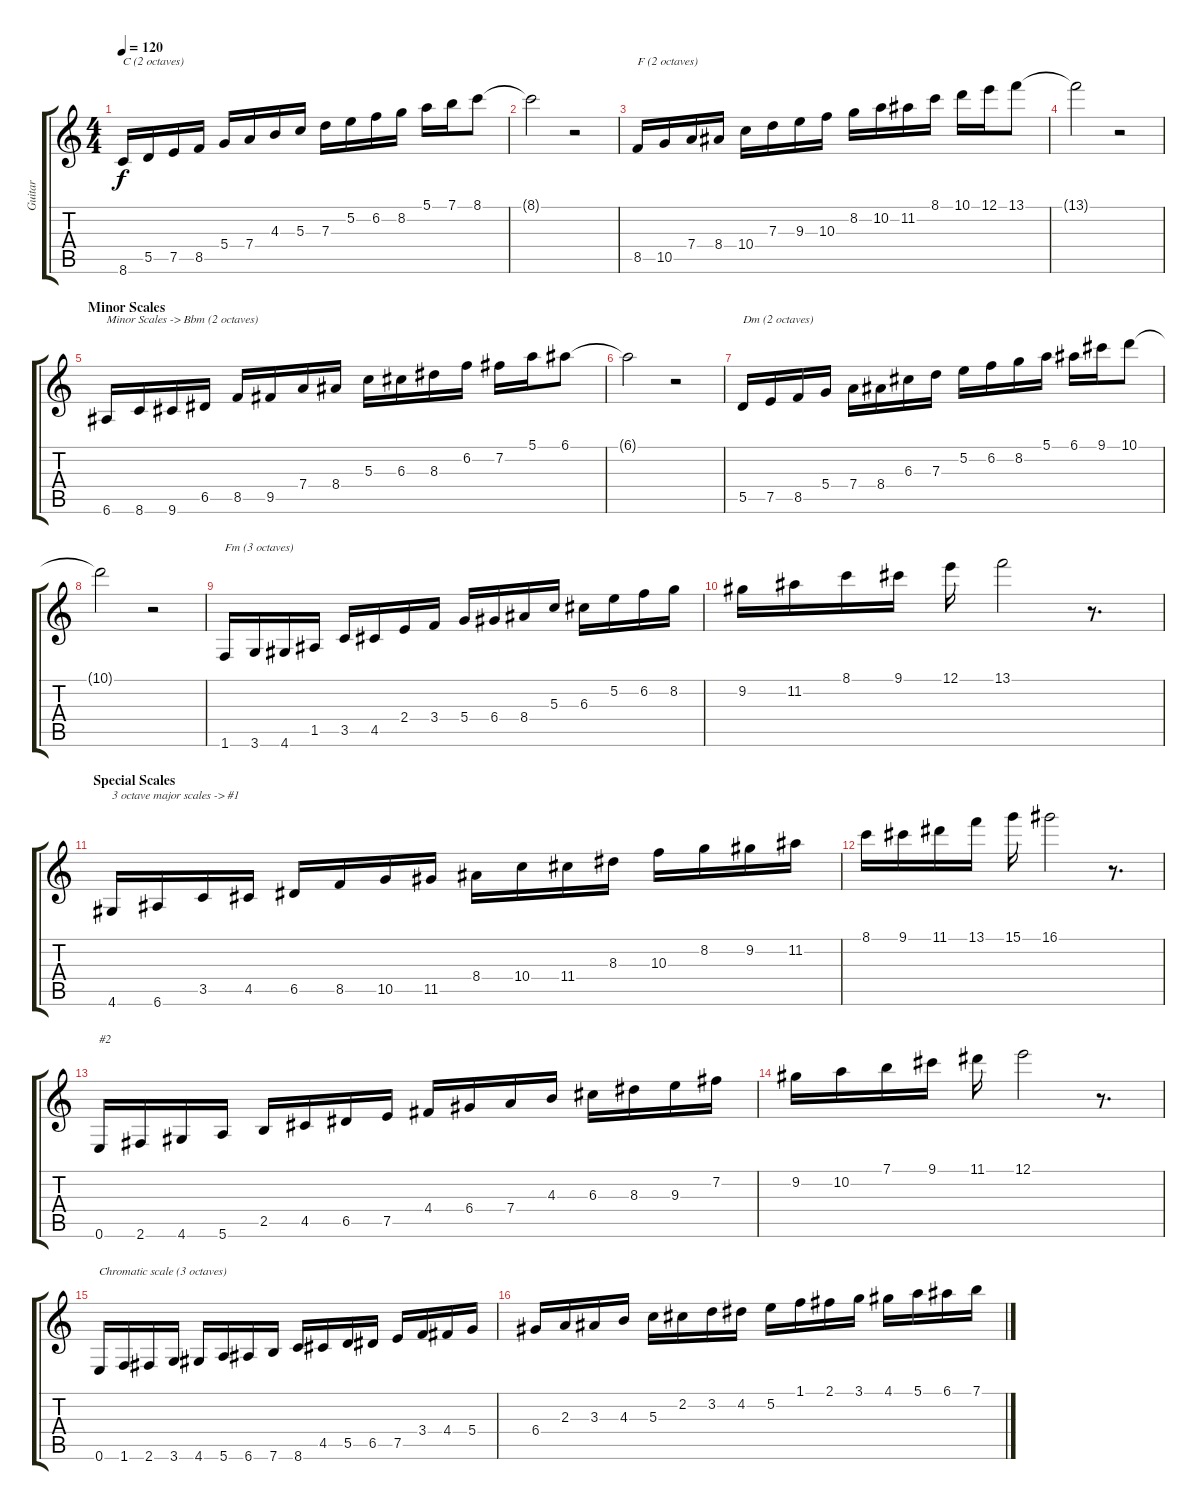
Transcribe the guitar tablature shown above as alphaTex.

\track ("Guitar" "Guitar") {instrument acousticguitarnylon}
\staff {score tabs}
\tuning (E4 B3 G3 D3 A2 E2) {hide}
\ts (4 4)
\tempo 120
\clef g2
\ks c
8.6.16{txt "C (2 octaves)" dy f} 5.5.16 7.5.16 8.5.16 5.4.16 7.4.16 4.3.16 5.3.16 7.3.16 5.2.16 6.2.16 8.2.16 5.1.16 7.1.16 8.1.8 |
8.1{t}.2 r.2 |
8.5.16{txt "F (2 octaves)"} 10.5.16 7.4.16 8.4.16 10.4.16 7.3.16 9.3.16 10.3.16 8.2.16 10.2.16 11.2.16 8.1.16 10.1.16 12.1.16 13.1.8 |
13.1{t}.2 r.2 |
\section ("" "Minor Scales")
6.6.16{txt "Minor Scales -> Bbm (2 octaves)"} 8.6.16 9.6.16 6.5.16 8.5.16 9.5.16 7.4.16 8.4.16 5.3.16 6.3.16 8.3.16 6.2.16 7.2.16 5.1.16 6.1.8 |
6.1{t}.2 r.2 |
5.5.16{txt "Dm (2 octaves)"} 7.5.16 8.5.16 5.4.16 7.4.16 8.4.16 6.3.16 7.3.16 5.2.16 6.2.16 8.2.16 5.1.16 6.1.16 9.1.16 10.1.8 |
10.1{t}.2 r.2 |
1.6.16{txt "Fm (3 octaves)"} 3.6.16 4.6.16 1.5.16 3.5.16 4.5.16 2.4.16 3.4.16 5.4.16 6.4.16 8.4.16 5.3.16 6.3.16 5.2.16 6.2.16 8.2.16 |
9.2.16 11.2.16 8.1.16 9.1.16 12.1.16 13.1.2 r.8{d} |
\section ("" "Special Scales")
4.6.16{txt "3 octave major scales -> #1"} 6.6.16 3.5.16 4.5.16 6.5.16 8.5.16 10.5.16 11.5.16 8.4.16 10.4.16 11.4.16 8.3.16 10.3.16 8.2.16 9.2.16 11.2.16 |
8.1.16 9.1.16 11.1.16 13.1.16 15.1.16 16.1.2 r.8{d} |
0.6.16{txt "#2"} 2.6.16 4.6.16 5.6.16 2.5.16 4.5.16 6.5.16 7.5.16 4.4.16 6.4.16 7.4.16 4.3.16 6.3.16 8.3.16 9.3.16 7.2.16 |
9.2.16 10.2.16 7.1.16 9.1.16 11.1.16 12.1.2 r.8{d} |
0.6.16{txt "Chromatic scale (3 octaves)"} 1.6.16 2.6.16 3.6.16 4.6.16 5.6.16 6.6.16 7.6.16 8.6.16 4.5.16 5.5.16 6.5.16 7.5.16 3.4.16 4.4.16 5.4.16 |
6.4.16 2.3.16 3.3.16 4.3.16 5.3.16 2.2.16 3.2.16 4.2.16 5.2.16 1.1.16 2.1.16 3.1.16 4.1.16 5.1.16 6.1.16 7.1.16
